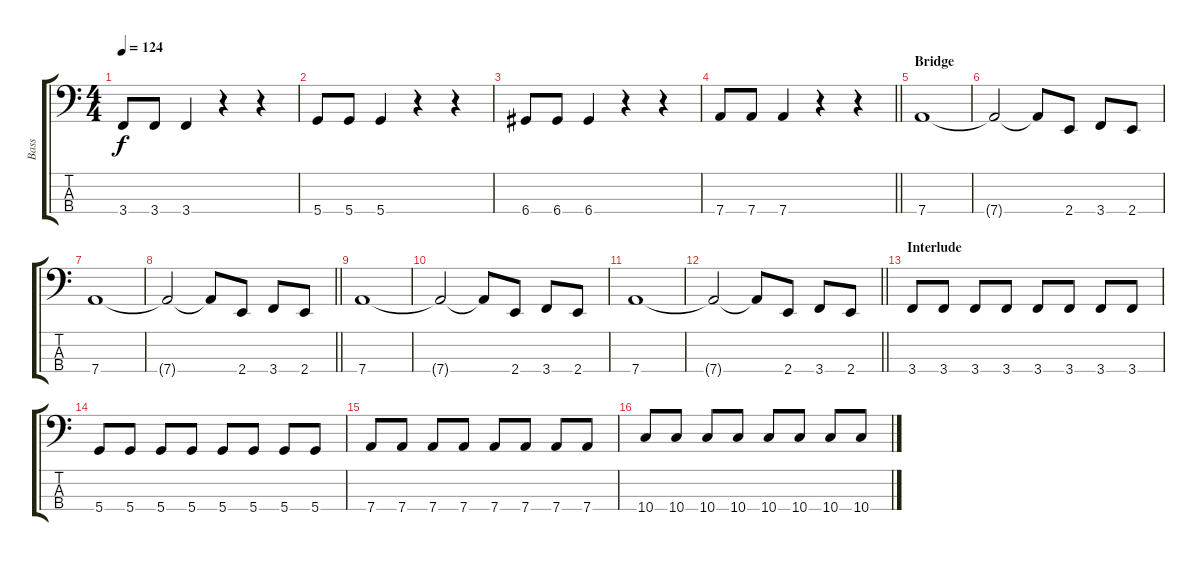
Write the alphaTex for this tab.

\track ("Bass" "Bass") {instrument electricbassfinger}
\staff {score tabs}
\tuning (G2 D2 A1 D1) {hide}
\ts (4 4)
\tempo 124
\clef f4
\ks c
3.4.8{dy f} 3.4.8 3.4.4 r.4 r.4 |
5.4.8 5.4.8 5.4.4 r.4 r.4 |
6.4.8 6.4.8 6.4.4 r.4 r.4 |
\barLineRight lightlight
7.4.8 7.4.8 7.4.4 r.4 r.4 |
\section ("" "Bridge")
7.4.1 |
7.4{t}.2 7.4{t}.8 2.4.8 3.4.8 2.4.8 |
7.4.1 |
\barLineRight lightlight
7.4{t}.2 7.4{t}.8 2.4.8 3.4.8 2.4.8 |
7.4.1 |
7.4{t}.2 7.4{t}.8 2.4.8 3.4.8 2.4.8 |
7.4.1 |
\barLineRight lightlight
7.4{t}.2 7.4{t}.8 2.4.8 3.4.8 2.4.8 |
\section ("" "Interlude")
3.4.8 3.4.8 3.4.8 3.4.8 3.4.8 3.4.8 3.4.8 3.4.8 |
5.4.8 5.4.8 5.4.8 5.4.8 5.4.8 5.4.8 5.4.8 5.4.8 |
7.4.8 7.4.8 7.4.8 7.4.8 7.4.8 7.4.8 7.4.8 7.4.8 |
10.4.8 10.4.8 10.4.8 10.4.8 10.4.8 10.4.8 10.4.8 10.4.8
